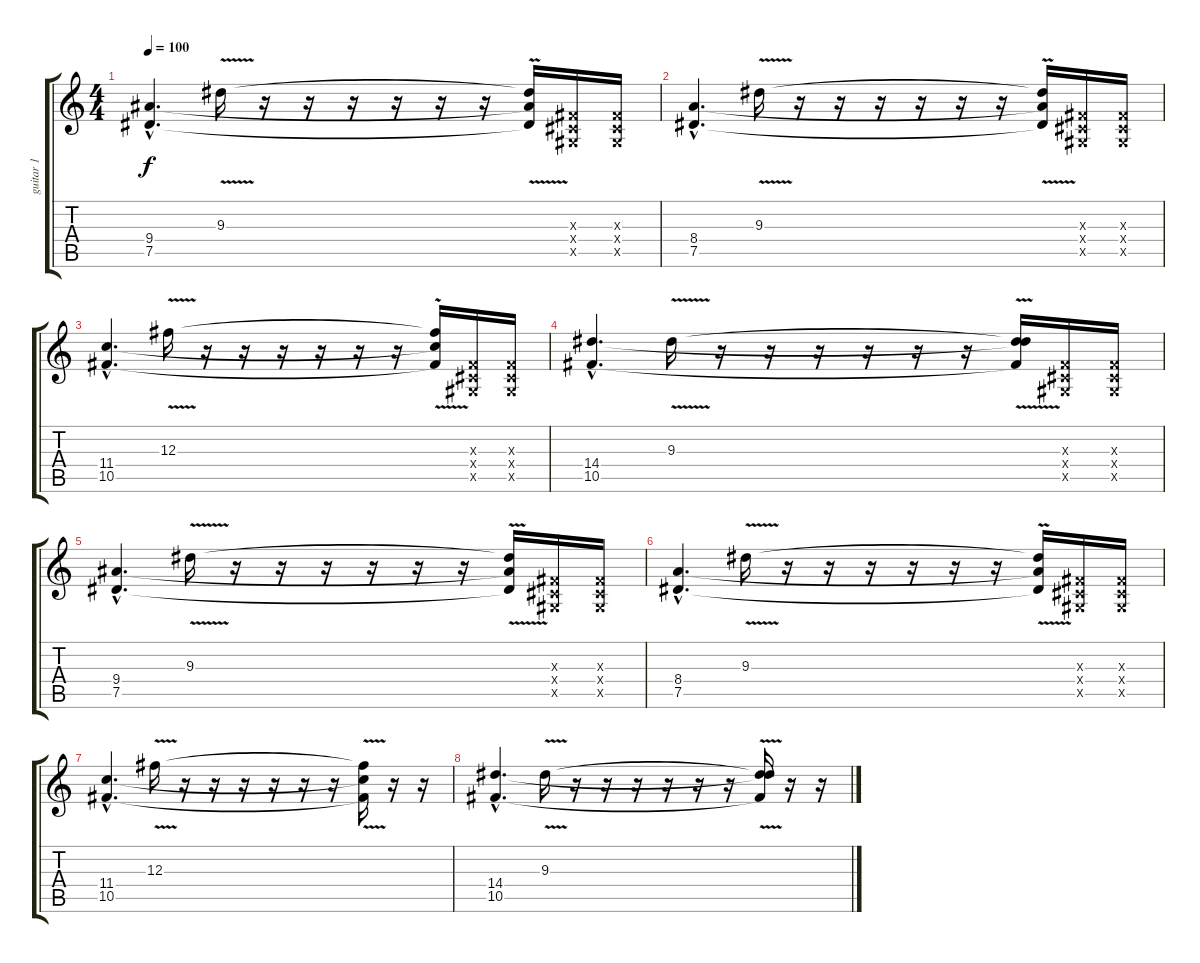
\track ("guitar 1" "guitar 1") {instrument distortionguitar}
\staff {score tabs}
\tuning (Eb4 Bb3 Gb3 Db3 Ab2 Db2) {hide}
\ts (4 4)
\tempo 100
\clef g2
\ks c
(9.4{hac} 7.5{hac}).4{d dy f} 9.3{v}.16 r.16 r.16 r.16 r.16 r.16 r.16 (9.3{t} 9.4{t} 7.5{t}).16 (0.3{x} 0.4{x} 0.5{x}).16 (0.3{x} 0.4{x} 0.5{x}).16 |
(8.4{hac} 7.5{hac}).4{d} 9.3{v}.16 r.16 r.16 r.16 r.16 r.16 r.16 (9.3{t} 8.4{t} 7.5{t}).16 (0.3{x} 0.4{x} 0.5{x}).16 (0.3{x} 0.4{x} 0.5{x}).16 |
(11.4{hac} 10.5{hac}).4{d} 12.3{v}.16 r.16 r.16 r.16 r.16 r.16 r.16 (12.3{t} 11.4{t} 10.5{t}).16 (0.3{x} 0.4{x} 0.5{x}).16 (0.3{x} 0.4{x} 0.5{x}).16 |
(14.4{hac} 10.5{hac}).4{d} 9.3{v}.16 r.16 r.16 r.16 r.16 r.16 r.16 (9.3{t} 14.4{t} 10.5{t}).16 (0.3{x} 0.4{x} 0.5{x}).16 (0.3{x} 0.4{x} 0.5{x}).16 |
(9.4{hac} 7.5{hac}).4{d} 9.3{v}.16 r.16 r.16 r.16 r.16 r.16 r.16 (9.3{t} 9.4{t} 7.5{t}).16 (0.3{x} 0.4{x} 0.5{x}).16 (0.3{x} 0.4{x} 0.5{x}).16 |
(8.4{hac} 7.5{hac}).4{d} 9.3{v}.16 r.16 r.16 r.16 r.16 r.16 r.16 (9.3{t} 8.4{t} 7.5{t}).16 (0.3{x} 0.4{x} 0.5{x}).16 (0.3{x} 0.4{x} 0.5{x}).16 |
(11.4{hac} 10.5{hac}).4{d} 12.3{v}.16 r.16 r.16 r.16 r.16 r.16 r.16 (12.3{t} 11.4{t} 10.5{t}).16 r.16 r.16 |
(14.4{hac} 10.5{hac}).4{d} 9.3{v}.16 r.16 r.16 r.16 r.16 r.16 r.16 (9.3{t} 14.4{t} 10.5{t}).16 r.16 r.16
